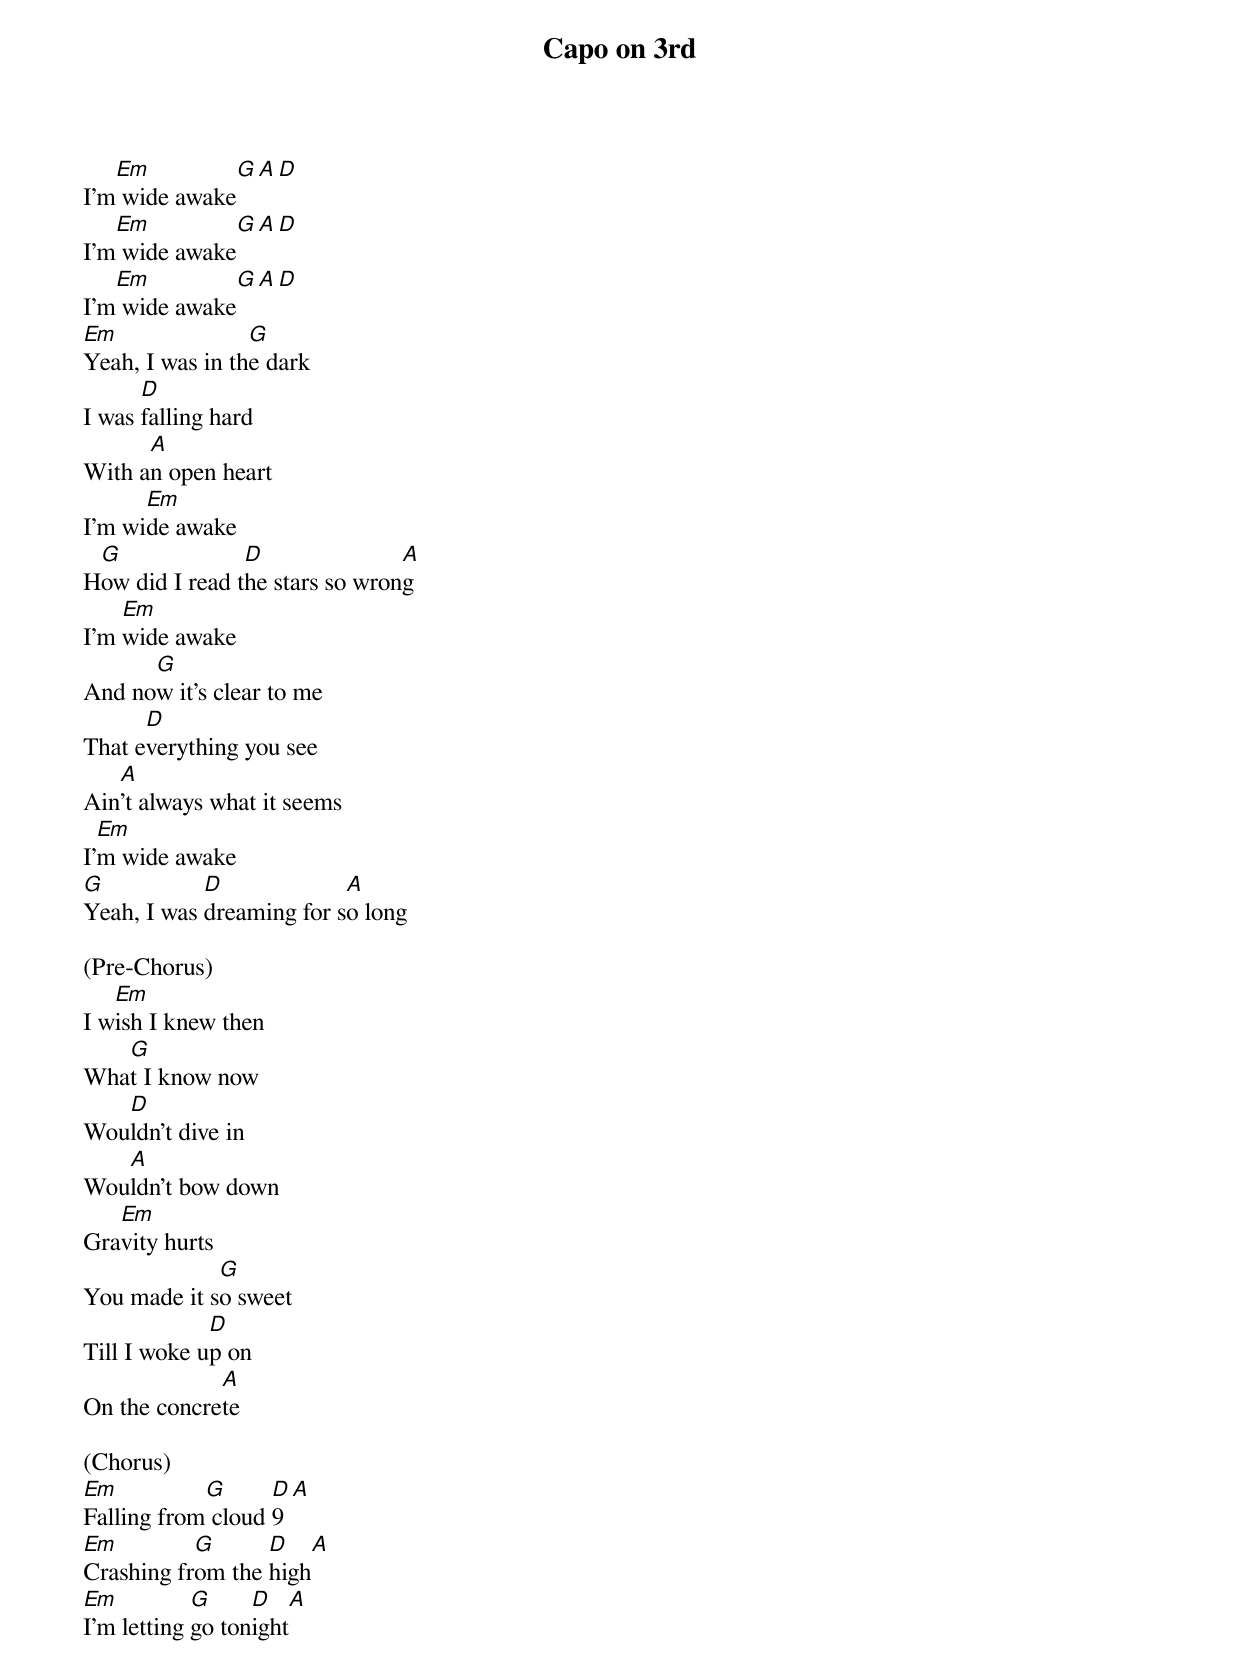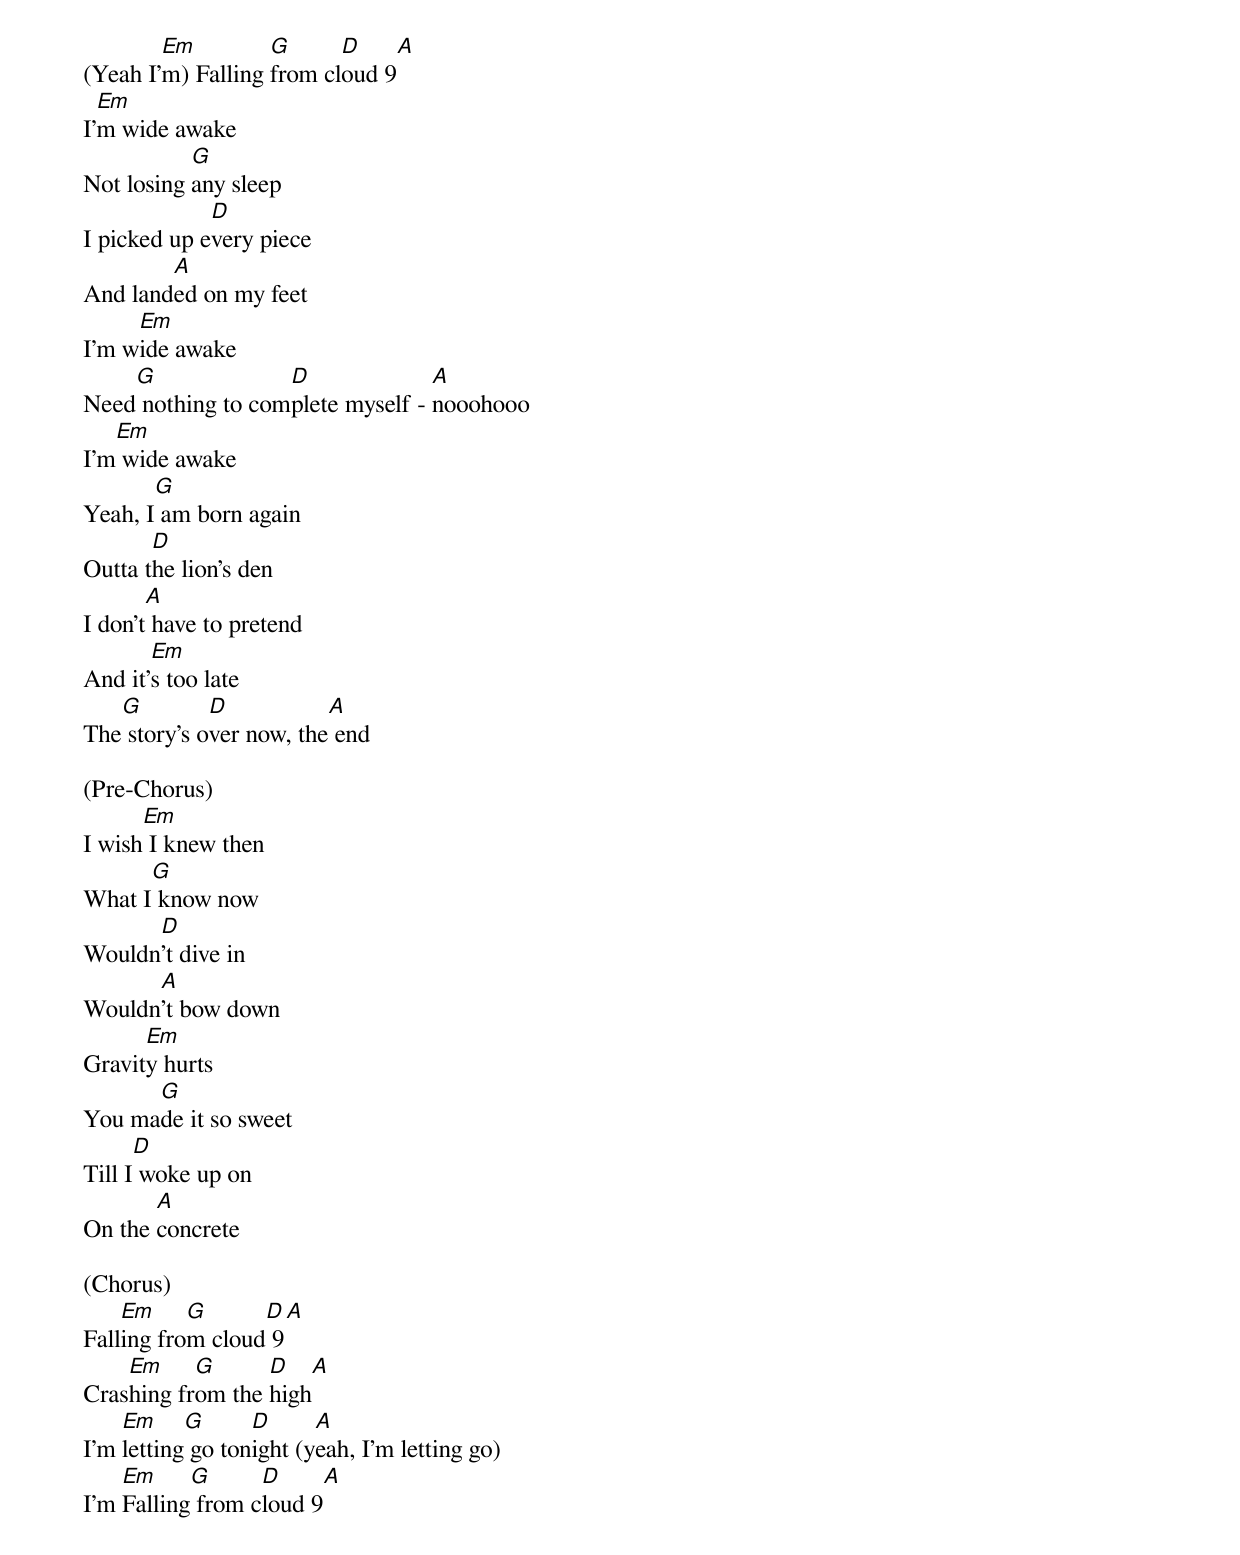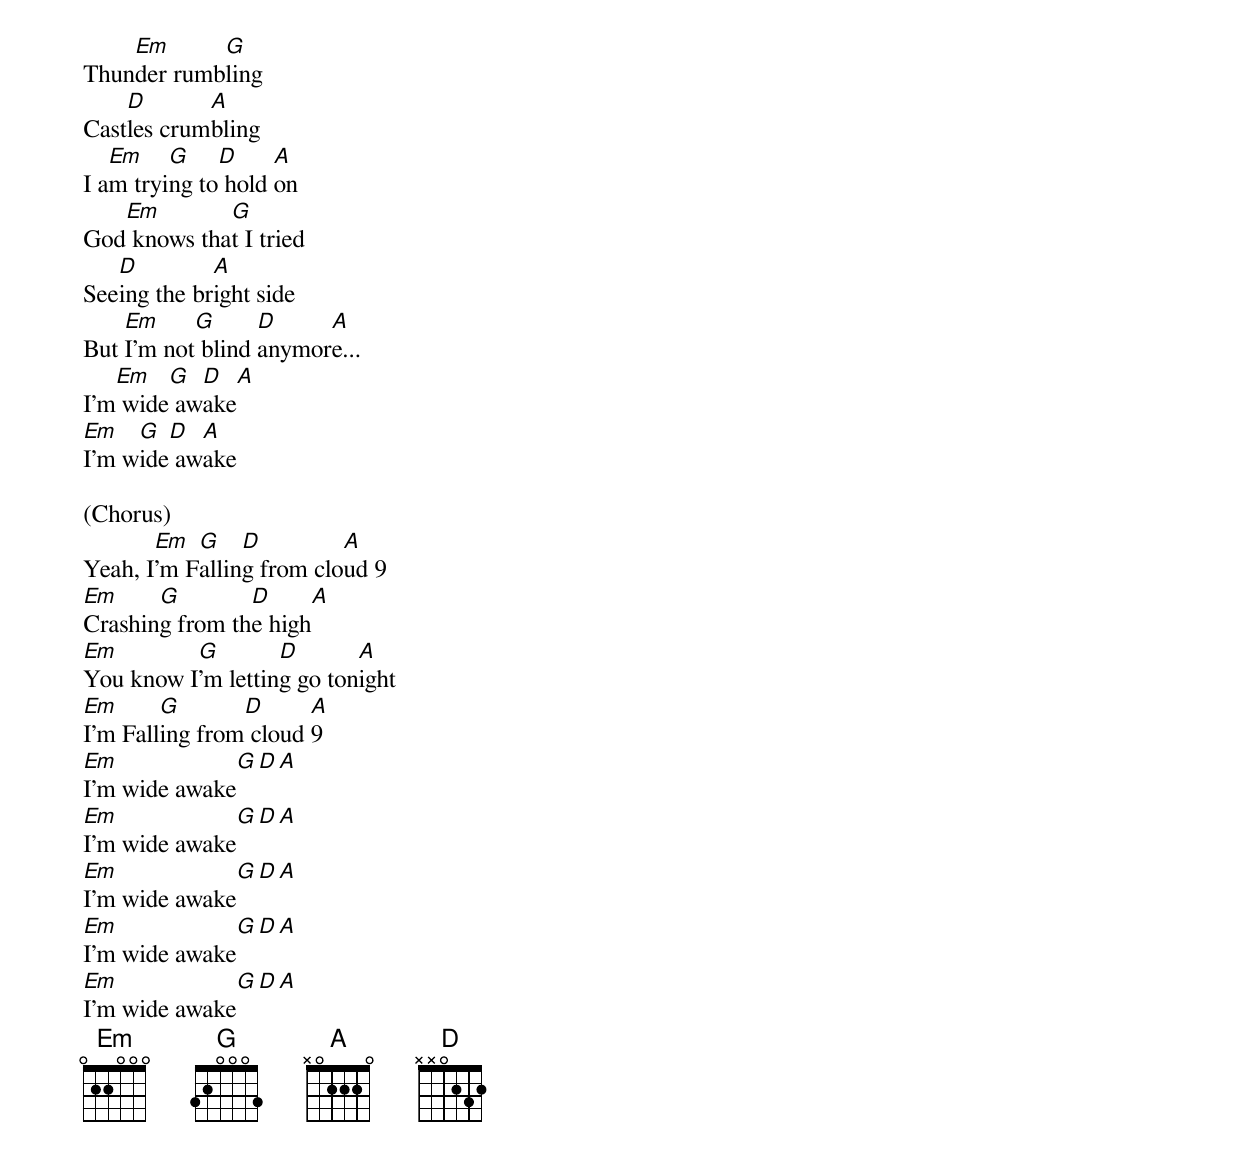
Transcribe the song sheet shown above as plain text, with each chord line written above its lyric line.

   Capo on 3rd

   Em         G A D
I'm wide awake
   Em         G A D
I'm wide awake
   Em         G A D
I'm wide awake
Em               G
Yeah, I was in the dark
      D
I was falling hard
      A
With an open heart
      Em
I'm wide awake
 G              D               A
How did I read the stars so wrong
    Em
I'm wide awake
      G
And now it's clear to me
      D
That everything you see
   A
Ain't always what it seems
  Em
I'm wide awake
G           D             A
Yeah, I was dreaming for so long

(Pre-Chorus)
   Em
I wish I knew then
   G
What I know now
   D
Wouldn't dive in
   A
Wouldn't bow down
   Em
Gravity hurts
             G
You made it so sweet
             D
Till I woke up on
             A
On the concrete

(Chorus)
Em          G      D    A
Falling from cloud 9
Em         G      D     A
Crashing from the high
Em          G     D     A
I'm letting go tonight
        Em         G      D        A
(Yeah I'm) Falling from cloud 9
  Em
I'm wide awake
           G
Not losing any sleep
             D
I picked up every piece
        A
And landed on my feet
     Em
I'm wide awake
    G              D              A
Need nothing to complete myself - nooohooo
   Em
I'm wide awake
       G
Yeah, I am born again
       D
Outta the lion's den
       A
I don't have to pretend
       Em
And it's too late
   G         D           A
The story's over now, the end

(Pre-Chorus)
      Em
I wish I knew then
      G
What I know now
      D
Wouldn't dive in
      A
Wouldn't bow down
      Em
Gravity hurts
      G
You made it so sweet
      D
Till I woke up on
       A
On the concrete

(Chorus)
    Em     G      D      A
Falling from cloud 9
    Em     G      D      A
Crashing from the high
    Em     G      D      A
I'm letting go tonight (yeah, I'm letting go)
    Em     G      D      A
I'm Falling from cloud 9
    Em      G
Thunder rumbling
    D       A
Castles crumbling
   Em    G    D     A
I am trying to hold on
   Em        G
God knows that I tried
   D         A
Seeing the bright side
    Em     G      D     A
But I'm not blind anymore...
   Em   G  D  A
I'm wide awake
Em   G  D  A
I'm wide awake

(Chorus)
       Em  G    D         A
Yeah, I'm Falling from cloud 9
Em     G        D        A
Crashing from the high
Em        G        D       A
You know I'm letting go tonight
Em      G       D      A
I'm Falling from cloud 9
Em             G      D       A
I'm wide awake
Em             G      D       A
I'm wide awake
Em             G      D       A
I'm wide awake
Em             G      D       A
I'm wide awake
Em             G      D       A
I'm wide awake
